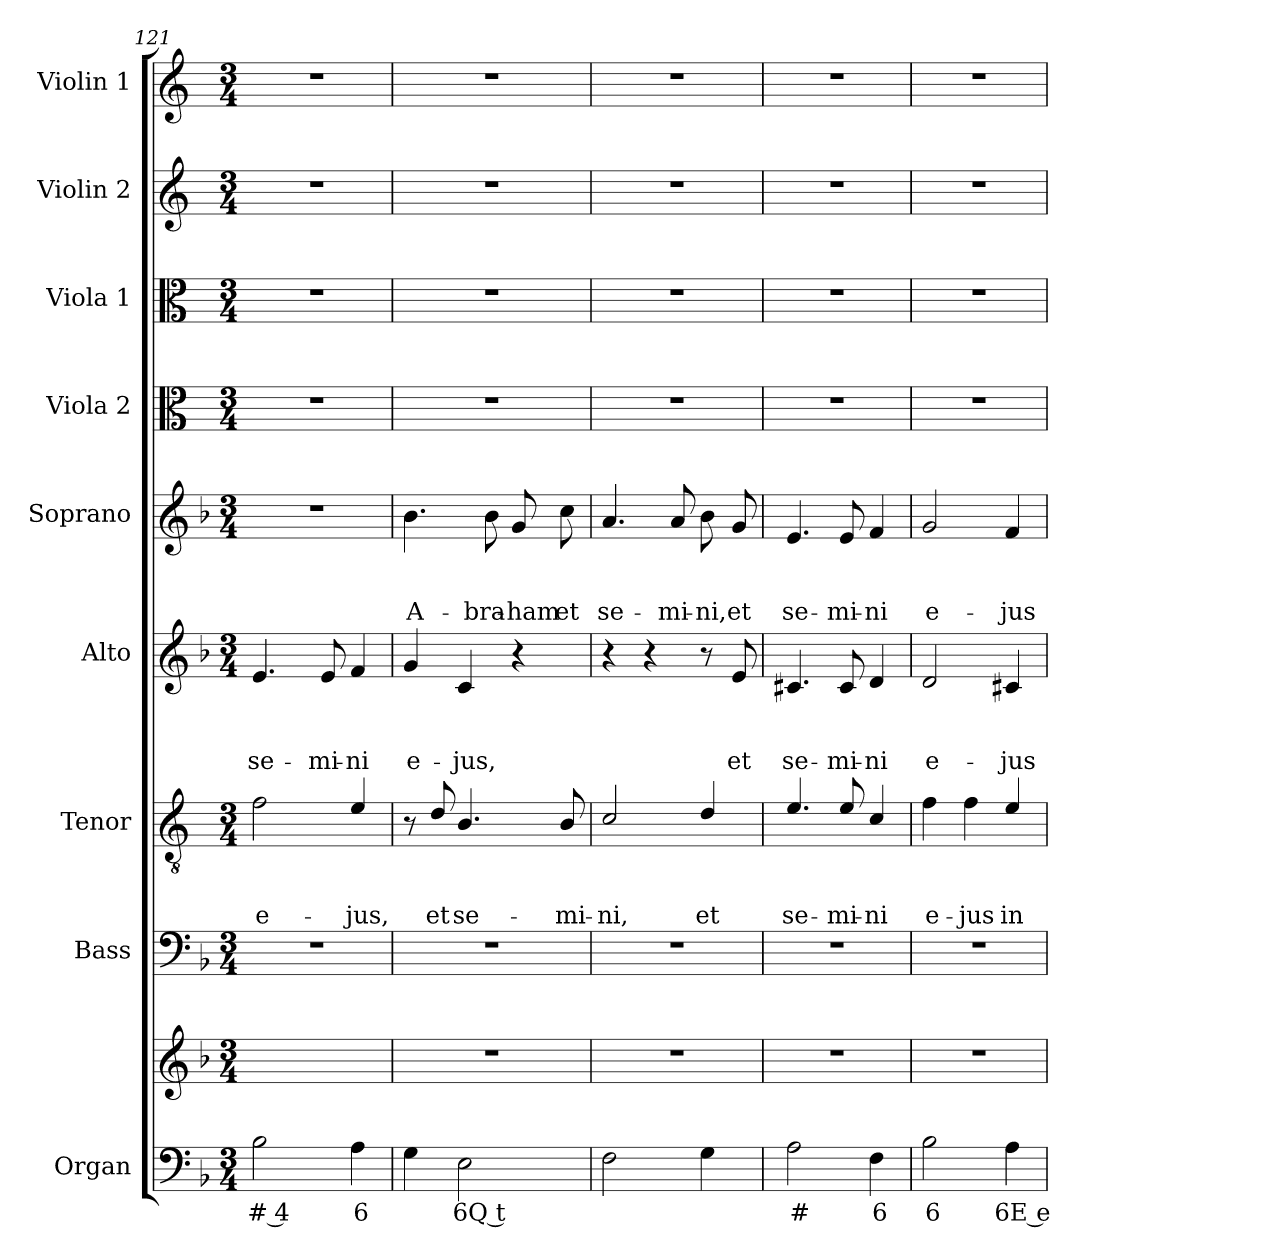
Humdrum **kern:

**kern	**text	**kern	**kern	**kern	**text	**text	**text	**kern	**text	**text	**text	**kern	**text	**text	**text	**kern	**kern	**kern	**kern
*part9	*part9	*part9	*part8	*part7	*part7	*part7	*part7	*part6	*part6	*part6	*part6	*part5	*part5	*part5	*part5	*part4	*part3	*part2	*part1
*staff10	*staff10	*staff9	*staff8	*staff7	*staff7	*staff7	*staff7	*staff6	*staff6	*staff6	*staff6	*staff5	*staff5	*staff5	*staff5	*staff4	*staff3	*staff2	*staff1
*I"Organ	*	*	*I"Bass	*I"Tenor	*	*	*	*I"Alto	*	*	*	*I"Soprano	*	*	*	*I"Viola 2	*I"Viola 1	*I"Violin 2	*I"Violin 1
*I'Org.	*	*	*I'B	*I'T	*	*	*	*I'A	*	*	*	*I'S	*	*	*	*I'Vla. 2	*I'Vla. 1	*I'Vln. 2	*I'Vln. 1
!!LO:LB:g=z
*clefF4	*	*clefG2	*clefF4	*clefGv2	*	*	*	*clefG2	*	*	*	*clefG2	*	*	*	*clefC3	*clefC3	*clefG2	*clefG2
*	*	*	*	*ITrd4c7	*	*	*	*	*	*	*	*	*	*	*	*ITrd4c7	*ITrd4c7	*ITrd4c7	*ITrd4c7
*k[b-]	*	*k[b-]	*k[b-]	*k[b-]	*	*	*	*k[b-]	*	*	*	*k[b-]	*	*	*	*k[b-]	*k[b-]	*k[b-]	*k[b-]
*F:	*	*F:	*F:	*F:	*	*	*	*F:	*	*	*	*F:	*	*	*	*F:	*F:	*F:	*F:
*M3/4	*	*M3/4	*M3/4	*M3/4	*	*	*	*M3/4	*	*	*	*M3/4	*	*	*	*M3/4	*M3/4	*M3/4	*M3/4
=121	=121	=121	=121	=121	=121	=121	=121	=121	=121	=121	=121	=121	=121	=121	=121	=121	=121	=121	=121
!	!LO:LY:b	!	!	!	!	!	!LO:LY:b	!	!	!	!LO:LY:b	!	!	!	!	!	!	!	!
2B-\	# 4	4ryy	2.r	2B-\	.	.	e-	4.e/	.	.	se-	2.r	.	.	.	2.r	2.r	2.r	2.r
.	.	4ryy	.	.	.	.	.	.	.	.	.	.	.	.	.	.	.	.	.
!	!	!	!	!	!	!	!	!	!	!	!LO:LY:b	!	!	!	!	!	!	!	!
.	.	.	.	.	.	.	.	8e/	.	.	-mi-	.	.	.	.	.	.	.	.
!	!LO:LY:b	!	!	!	!	!	!LO:LY:b	!	!	!	!LO:LY:b	!	!	!	!	!	!	!	!
4A\	6	4ryy	.	4A/	.	.	-jus,	4f/	.	.	-ni	.	.	.	.	.	.	.	.
=122	=122	=122	=122	=122	=122	=122	=122	=122	=122	=122	=122	=122	=122	=122	=122	=122	=122	=122	=122
!	!	!	!	!	!	!	!	!	!	!	!LO:LY:b	!	!	!	!LO:LY:b	!	!	!	!
4G\	.	2.r	2.r	8r	.	.	.	4g/	.	.	e-	4.b-\	.	.	A-	2.r	2.r	2.r	2.r
!	!	!	!	!	!	!	!LO:LY:b	!	!	!	!	!	!	!	!	!	!	!	!
.	.	.	.	8G/	.	.	et	.	.	.	.	.	.	.	.	.	.	.	.
!	!LO:LY:b	!	!	!	!	!	!LO:LY:b	!	!	!	!LO:LY:b	!	!	!	!	!	!	!	!
2E\	6Q t	.	.	4.E/	.	.	se-	4c/	.	.	-jus,	.	.	.	.	.	.	.	.
!	!	!	!	!	!	!	!	!	!	!	!	!	!	!	!LO:LY:b	!	!	!	!
.	.	.	.	.	.	.	.	.	.	.	.	8b-\	.	.	-bra-	.	.	.	.
!	!	!	!	!	!	!	!	!	!	!	!	!	!	!	!LO:LY:b	!	!	!	!
.	.	.	.	.	.	.	.	4r	.	.	.	8g/	.	.	-ham	.	.	.	.
!	!	!	!	!	!	!	!LO:LY:b	!	!	!	!	!	!	!	!LO:LY:b	!	!	!	!
.	.	.	.	8E/	.	.	-mi-	.	.	.	.	8cc\	.	.	et	.	.	.	.
=123	=123	=123	=123	=123	=123	=123	=123	=123	=123	=123	=123	=123	=123	=123	=123	=123	=123	=123	=123
*^	*	*	*	*	*	*	*	*	*	*	*	*	*	*	*	*	*	*	*
!	!	!	!	!	!	!	!	!LO:LY:b	!	!	!	!	!	!	!	!LO:LY:b	!	!	!	!
2F\	4ryy	.	2.r	2.r	2F/	.	.	-ni,	4r	.	.	.	4.a/	.	.	se-	2.r	2.r	2.r	2.r
.	4ryy	.	.	.	.	.	.	.	4r	.	.	.	.	.	.	.	.	.	.	.
!	!	!	!	!	!	!	!	!	!	!	!	!	!	!	!	!LO:LY:b	!	!	!	!
.	.	.	.	.	.	.	.	.	.	.	.	.	8a/	.	.	-mi-	.	.	.	.
!	!	!	!	!	!	!	!	!LO:LY:b	!	!	!	!	!	!	!	!LO:LY:b	!	!	!	!
4G\	8ryy	.	.	.	4G/	.	.	et	8r	.	.	.	8b-\	.	.	-ni,	.	.	.	.
!	!	!	!	!	!	!	!	!	!	!	!	!LO:LY:b	!	!	!	!LO:LY:b	!	!	!	!
.	8ryy	.	.	.	.	.	.	.	8e/	.	.	et	8g/	.	.	et	.	.	.	.
=124	=124	=124	=124	=124	=124	=124	=124	=124	=124	=124	=124	=124	=124	=124	=124	=124	=124	=124	=124	=124
!	!	!LO:LY:b	!	!	!	!	!	!LO:LY:b	!	!	!	!LO:LY:b	!	!	!	!LO:LY:b	!	!	!	!
*v	*v	*	*	*	*	*	*	*	*	*	*	*	*	*	*	*	*	*	*	*
2A\	#	2.r	2.r	4.A/	.	.	se-	4.c#X/	.	.	se-	4.e/	.	.	se-	2.r	2.r	2.r	2.r
!	!	!	!	!	!	!	!LO:LY:b	!	!	!	!LO:LY:b	!	!	!	!LO:LY:b	!	!	!	!
.	.	.	.	8A/	.	.	-mi-	8c#/	.	.	-mi-	8e/	.	.	-mi-	.	.	.	.
!	!LO:LY:b	!	!	!	!	!	!LO:LY:b	!	!	!	!LO:LY:b	!	!	!	!LO:LY:b	!	!	!	!
4F\	6	.	.	4F/	.	.	-ni	4d/	.	.	-ni	4f/	.	.	-ni	.	.	.	.
=125	=125	=125	=125	=125	=125	=125	=125	=125	=125	=125	=125	=125	=125	=125	=125	=125	=125	=125	=125
!	!LO:LY:b	!	!	!	!	!	!LO:LY:b	!	!	!	!LO:LY:b	!	!	!	!LO:LY:b	!	!	!	!
2B-\	6	2.r	2.r	4B-\	.	.	e-	2d/	.	.	e-	2g/	.	.	e-	2.r	2.r	2.r	2.r
!	!	!	!	!	!	!	!LO:LY:b	!	!	!	!	!	!	!	!	!	!	!	!
.	.	.	.	4B-\	.	.	-jus	.	.	.	.	.	.	.	.	.	.	.	.
!	!LO:LY:b	!	!	!	!	!	!LO:LY:b	!	!	!	!LO:LY:b	!	!	!	!LO:LY:b	!	!	!	!
4A\	6E e	.	.	4A/	.	.	in	4c#X/	.	.	-jus	4f/	.	.	-jus	.	.	.	.
=	=	=	=	=	=	=	=	=	=	=	=	=	=	=	=	=	=	=	=
*-	*-	*-	*-	*-	*-	*-	*-	*-	*-	*-	*-	*-	*-	*-	*-	*-	*-	*-	*-
